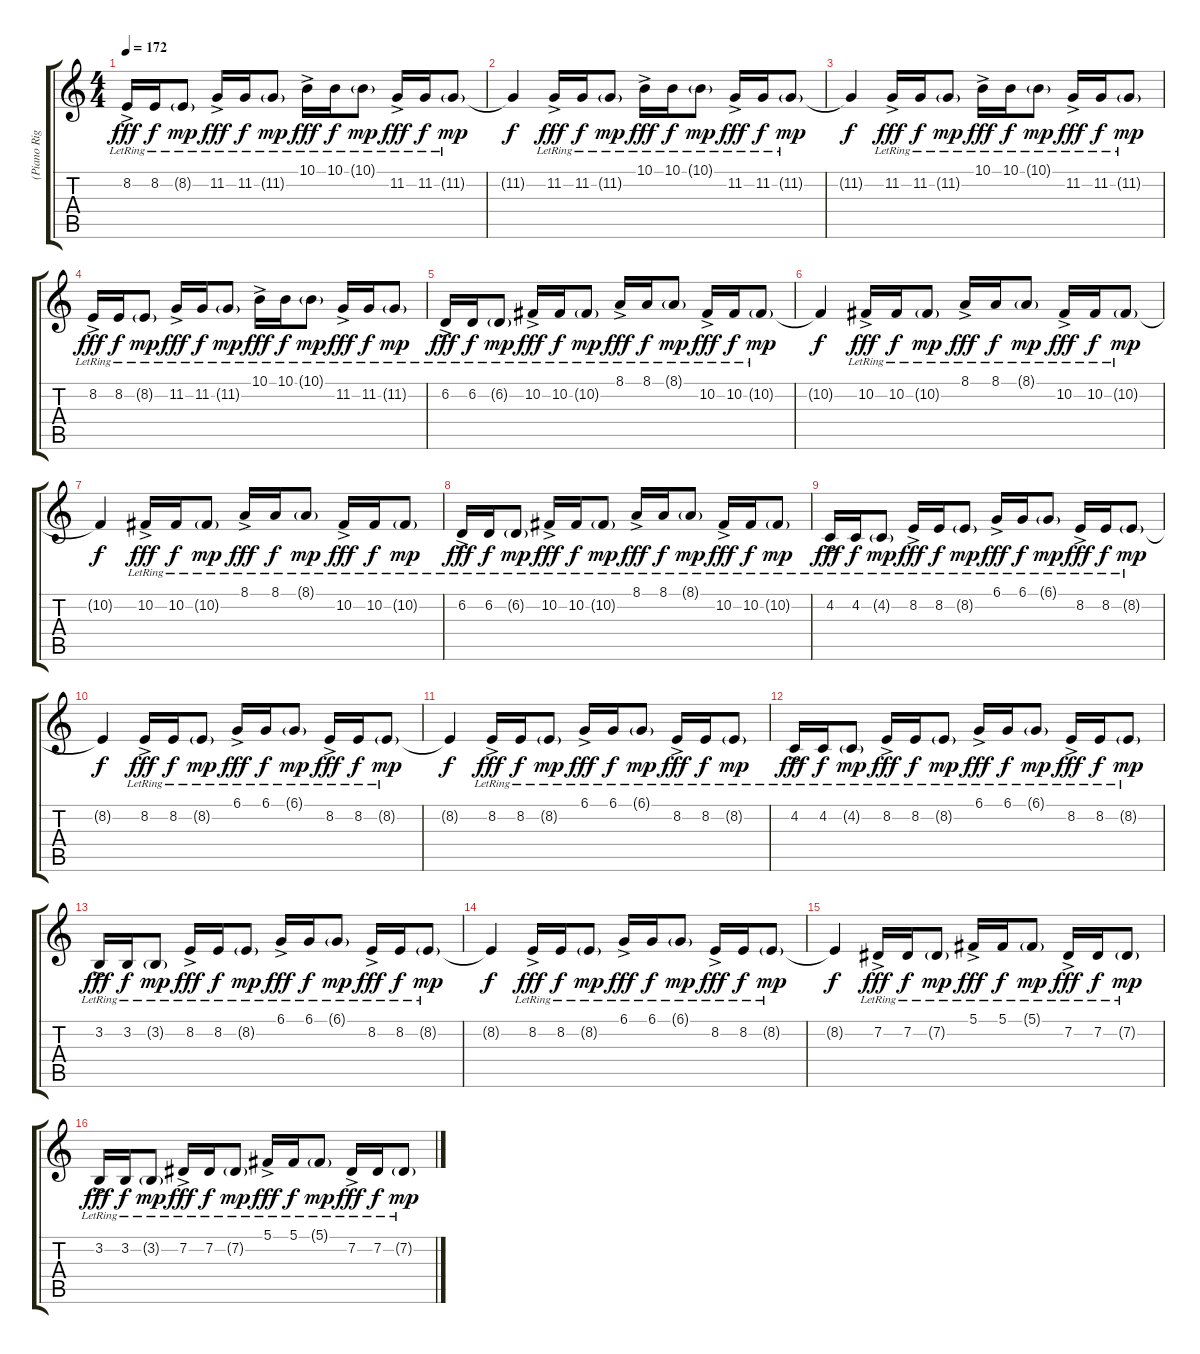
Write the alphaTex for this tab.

\track ("(Piano Right)" "(Piano Rig") {instrument electricpiano1}
\staff {score tabs}
\tuning (Db4 Ab3 E3 B2 Gb2 Db2) {hide}
\ts (4 4)
\tempo 172
\clef g2
\ks c
8.2{ac lr}.16{dy fff instrument electricpiano1} 8.2{lr}.16{dy f} 8.2{g lr}.8{dy mp} 11.2{ac lr}.16{dy fff} 11.2{lr}.16{dy f} 11.2{g lr}.8{dy mp} 10.1{ac lr}.16{dy fff} 10.1{lr}.16{dy f} 10.1{g lr}.8{dy mp} 11.2{ac lr}.16{dy fff} 11.2{lr}.16{dy f} 11.2{g lr}.8{dy mp} |
11.2{t}.4{dy f} 11.2{ac lr}.16{dy fff} 11.2{lr}.16{dy f} 11.2{g lr}.8{dy mp} 10.1{ac lr}.16{dy fff} 10.1{lr}.16{dy f} 10.1{g lr}.8{dy mp} 11.2{ac lr}.16{dy fff} 11.2{lr}.16{dy f} 11.2{g lr}.8{dy mp} |
11.2{t}.4{dy f} 11.2{ac lr}.16{dy fff} 11.2{lr}.16{dy f} 11.2{g lr}.8{dy mp} 10.1{ac lr}.16{dy fff} 10.1{lr}.16{dy f} 10.1{g lr}.8{dy mp} 11.2{ac lr}.16{dy fff} 11.2{lr}.16{dy f} 11.2{g lr}.8{dy mp} |
8.2{ac lr}.16{dy fff} 8.2{lr}.16{dy f} 8.2{g lr}.8{dy mp} 11.2{ac lr}.16{dy fff} 11.2{lr}.16{dy f} 11.2{g lr}.8{dy mp} 10.1{ac lr}.16{dy fff} 10.1{lr}.16{dy f} 10.1{g lr}.8{dy mp} 11.2{ac lr}.16{dy fff} 11.2{lr}.16{dy f} 11.2{g lr}.8{dy mp} |
6.2{ac lr}.16{dy fff} 6.2{lr}.16{dy f} 6.2{g lr}.8{dy mp} 10.2{ac lr}.16{dy fff} 10.2{lr}.16{dy f} 10.2{g lr}.8{dy mp} 8.1{ac lr}.16{dy fff} 8.1{lr}.16{dy f} 8.1{g lr}.8{dy mp} 10.2{ac lr}.16{dy fff} 10.2{lr}.16{dy f} 10.2{g lr}.8{dy mp} |
10.2{t}.4{dy f} 10.2{ac lr}.16{dy fff} 10.2{lr}.16{dy f} 10.2{g lr}.8{dy mp} 8.1{ac lr}.16{dy fff} 8.1{lr}.16{dy f} 8.1{g lr}.8{dy mp} 10.2{ac lr}.16{dy fff} 10.2{lr}.16{dy f} 10.2{g lr}.8{dy mp} |
10.2{t}.4{dy f} 10.2{ac lr}.16{dy fff} 10.2{lr}.16{dy f} 10.2{g lr}.8{dy mp} 8.1{ac lr}.16{dy fff} 8.1{lr}.16{dy f} 8.1{g lr}.8{dy mp} 10.2{ac lr}.16{dy fff} 10.2{lr}.16{dy f} 10.2{g lr}.8{dy mp} |
6.2{ac lr}.16{dy fff} 6.2{lr}.16{dy f} 6.2{g lr}.8{dy mp} 10.2{ac lr}.16{dy fff} 10.2{lr}.16{dy f} 10.2{g lr}.8{dy mp} 8.1{ac lr}.16{dy fff} 8.1{lr}.16{dy f} 8.1{g lr}.8{dy mp} 10.2{ac lr}.16{dy fff} 10.2{lr}.16{dy f} 10.2{g lr}.8{dy mp} |
4.2{ac lr}.16{dy fff} 4.2{lr}.16{dy f} 4.2{g lr}.8{dy mp} 8.2{ac lr}.16{dy fff} 8.2{lr}.16{dy f} 8.2{g lr}.8{dy mp} 6.1{ac lr}.16{dy fff} 6.1{lr}.16{dy f} 6.1{g lr}.8{dy mp} 8.2{ac lr}.16{dy fff} 8.2{lr}.16{dy f} 8.2{g lr}.8{dy mp} |
8.2{t}.4{dy f} 8.2{ac lr}.16{dy fff} 8.2{lr}.16{dy f} 8.2{g lr}.8{dy mp} 6.1{ac lr}.16{dy fff} 6.1{lr}.16{dy f} 6.1{g lr}.8{dy mp} 8.2{ac lr}.16{dy fff} 8.2{lr}.16{dy f} 8.2{g lr}.8{dy mp} |
8.2{t}.4{dy f} 8.2{ac lr}.16{dy fff} 8.2{lr}.16{dy f} 8.2{g lr}.8{dy mp} 6.1{ac lr}.16{dy fff} 6.1{lr}.16{dy f} 6.1{g lr}.8{dy mp} 8.2{ac lr}.16{dy fff} 8.2{lr}.16{dy f} 8.2{g lr}.8{dy mp} |
4.2{ac lr}.16{dy fff} 4.2{lr}.16{dy f} 4.2{g lr}.8{dy mp} 8.2{ac lr}.16{dy fff} 8.2{lr}.16{dy f} 8.2{g lr}.8{dy mp} 6.1{ac lr}.16{dy fff} 6.1{lr}.16{dy f} 6.1{g lr}.8{dy mp} 8.2{ac lr}.16{dy fff} 8.2{lr}.16{dy f} 8.2{g lr}.8{dy mp} |
3.2{ac lr}.16{dy fff} 3.2{lr}.16{dy f} 3.2{g lr}.8{dy mp} 8.2{ac lr}.16{dy fff} 8.2{lr}.16{dy f} 8.2{g lr}.8{dy mp} 6.1{ac lr}.16{dy fff} 6.1{lr}.16{dy f} 6.1{g lr}.8{dy mp} 8.2{ac lr}.16{dy fff} 8.2{lr}.16{dy f} 8.2{g lr}.8{dy mp} |
8.2{t}.4{dy f} 8.2{ac lr}.16{dy fff} 8.2{lr}.16{dy f} 8.2{g lr}.8{dy mp} 6.1{ac lr}.16{dy fff} 6.1{lr}.16{dy f} 6.1{g lr}.8{dy mp} 8.2{ac lr}.16{dy fff} 8.2{lr}.16{dy f} 8.2{g lr}.8{dy mp} |
8.2{t}.4{dy f} 7.2{ac lr}.16{dy fff} 7.2{lr}.16{dy f} 7.2{g lr}.8{dy mp} 5.1{ac lr}.16{dy fff} 5.1{lr}.16{dy f} 5.1{g lr}.8{dy mp} 7.2{ac lr}.16{dy fff} 7.2{lr}.16{dy f} 7.2{g lr}.8{dy mp} |
3.2{ac lr}.16{dy fff} 3.2{lr}.16{dy f} 3.2{g lr}.8{dy mp} 7.2{ac lr}.16{dy fff} 7.2{lr}.16{dy f} 7.2{g lr}.8{dy mp} 5.1{ac lr}.16{dy fff} 5.1{lr}.16{dy f} 5.1{g lr}.8{dy mp} 7.2{ac lr}.16{dy fff} 7.2{lr}.16{dy f} 7.2{g lr}.8{dy mp}
